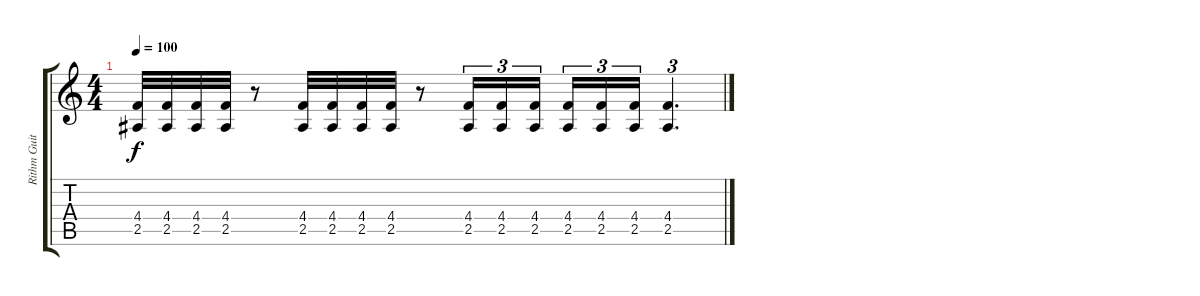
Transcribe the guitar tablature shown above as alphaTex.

\track ("Rithm Guitar 1" "Rithm Guit") {instrument distortionguitar}
\staff {score tabs}
\tuning (Eb4 Bb3 Gb3 Db3 Ab2 Db2) {hide}
\ts (4 4)
\tempo 100
\clef g2
\ks c
(4.4 2.5).32{dy f} (4.4 2.5).32 (4.4 2.5).32 (4.4 2.5).32 r.8 (4.4 2.5).32 (4.4 2.5).32 (4.4 2.5).32 (4.4 2.5).32 r.8 (4.4 2.5).16{tu (3 2)} (4.4 2.5).16{tu (3 2)} (4.4 2.5).16{tu (3 2) beam splitsecondary} (4.4 2.5).16{tu (3 2)} (4.4 2.5).16{tu (3 2)} (4.4 2.5).16{tu (3 2)} (4.4 2.5).4{d tu (3 2)}
